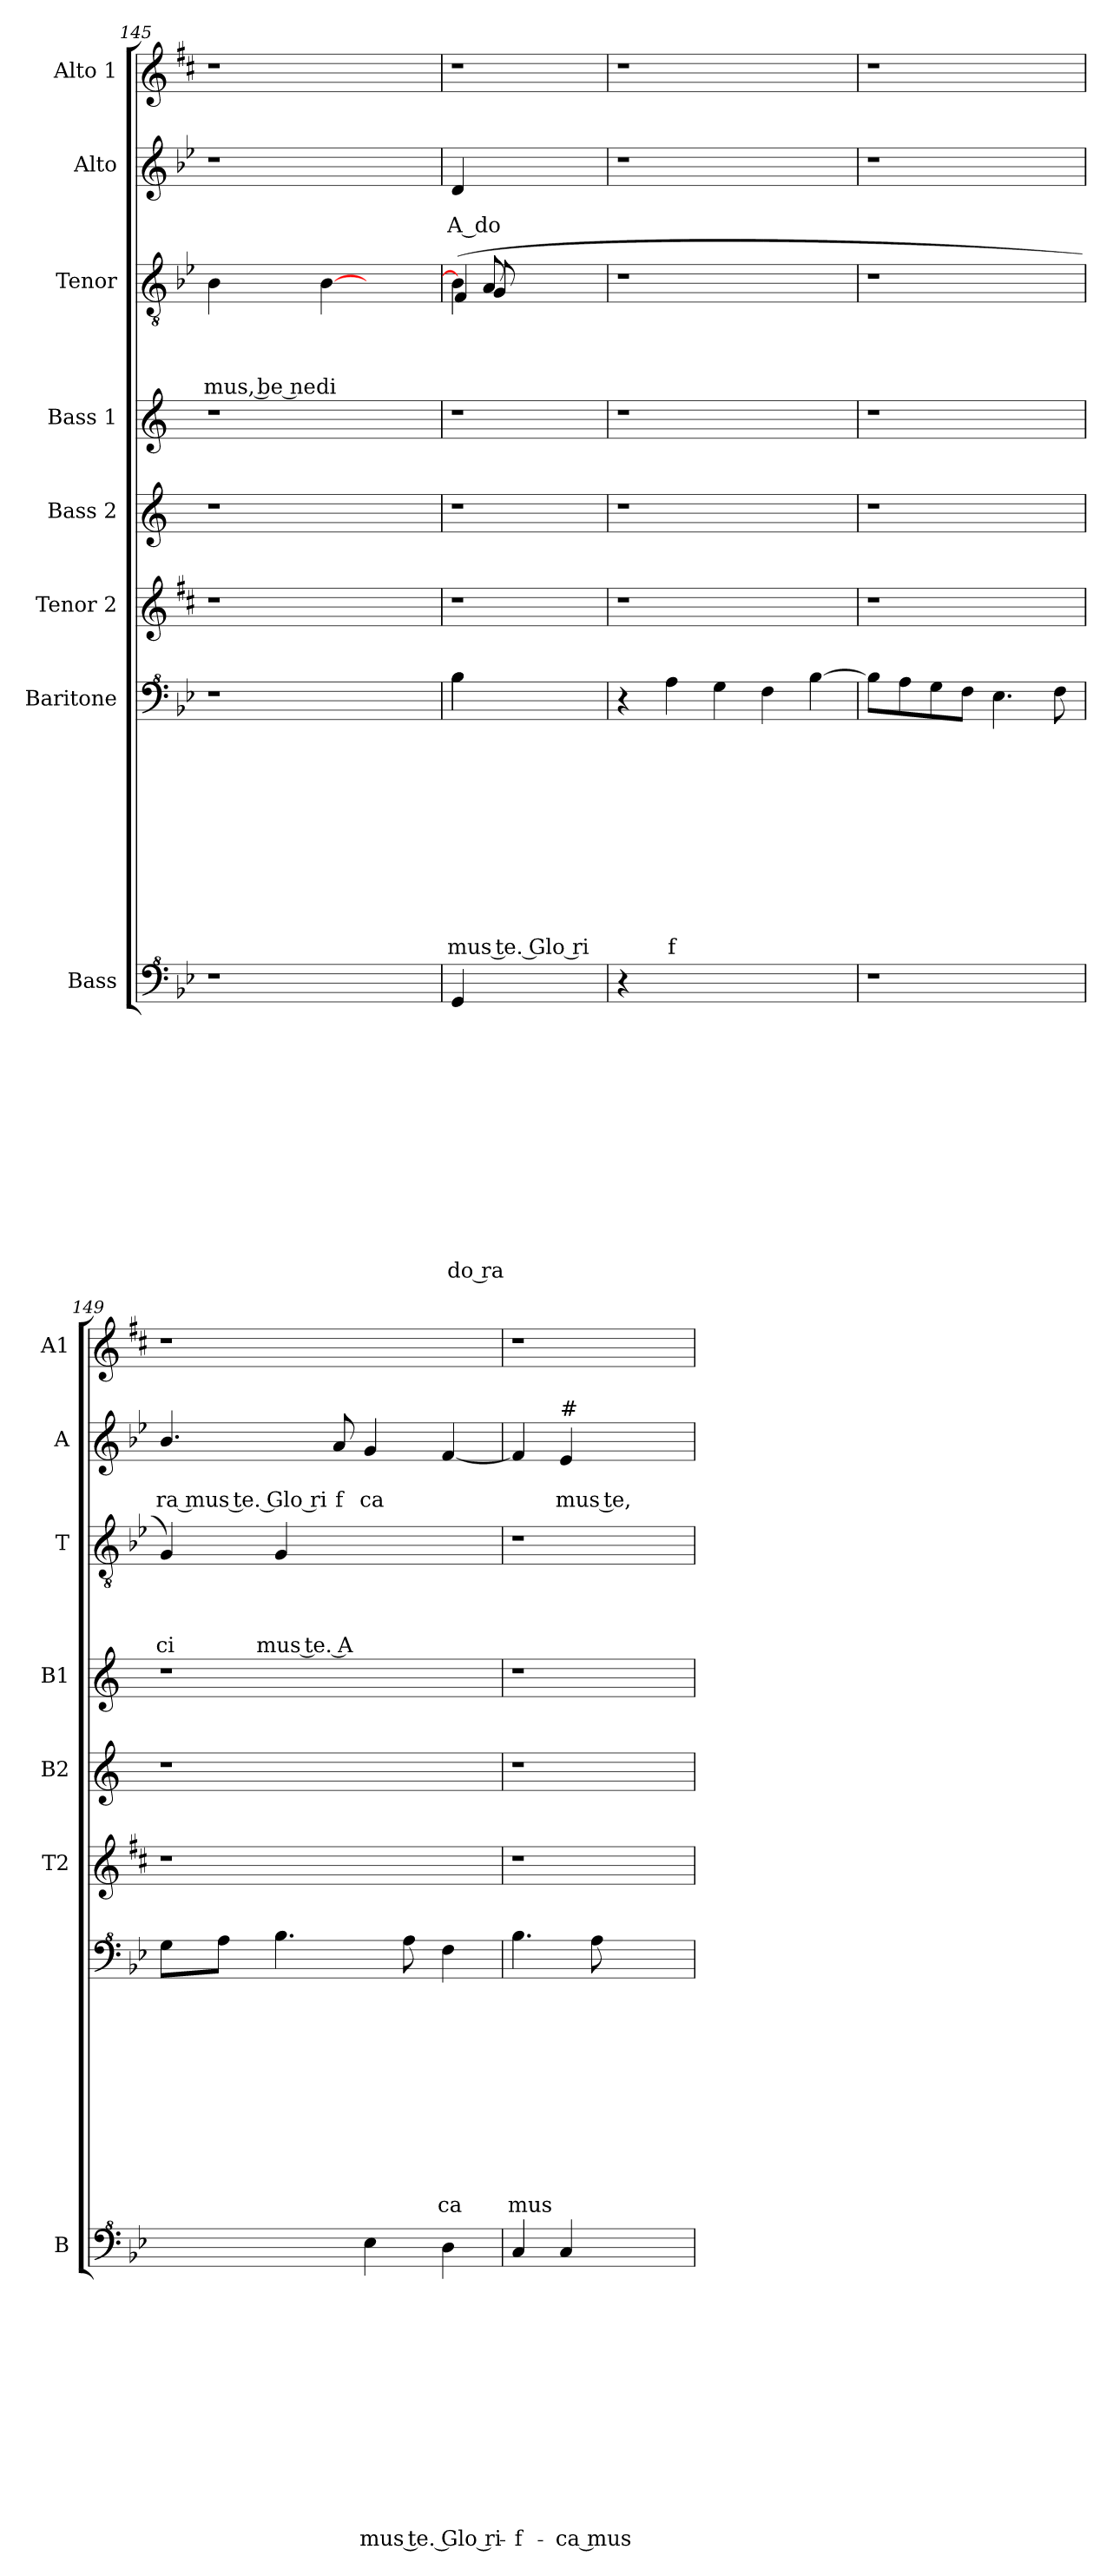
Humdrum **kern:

**kern	**text	**text	**text	**text	**text	**text	**text	**text	**text	**text	**text	**text	**text	**kern	**text	**text	**text	**text	**text	**text	**text	**text	**text	**text	**text	**kern	**kern	**kern	**kern	**text	**text	**text	**text	**kern	**text	**text	**kern
*part8	*part8	*part8	*part8	*part8	*part8	*part8	*part8	*part8	*part8	*part8	*part8	*part8	*part8	*part7	*part7	*part7	*part7	*part7	*part7	*part7	*part7	*part7	*part7	*part7	*part7	*part6	*part5	*part4	*part3	*part3	*part3	*part3	*part3	*part2	*part2	*part2	*part1
*staff8	*staff8	*staff8	*staff8	*staff8	*staff8	*staff8	*staff8	*staff8	*staff8	*staff8	*staff8	*staff8	*staff8	*staff7	*staff7	*staff7	*staff7	*staff7	*staff7	*staff7	*staff7	*staff7	*staff7	*staff7	*staff7	*staff6	*staff5	*staff4	*staff3	*staff3	*staff3	*staff3	*staff3	*staff2	*staff2	*staff2	*staff1
*I"Bass	*	*	*	*	*	*	*	*	*	*	*	*	*	*I"Baritone	*	*	*	*	*	*	*	*	*	*	*	*I"Tenor 2	*I"Bass 2	*I"Bass 1	*I"Tenor	*	*	*	*	*I"Alto	*	*	*I"Alto 1
*I'B	*	*	*	*	*	*	*	*	*	*	*	*	*	*	*	*	*	*	*	*	*	*	*	*	*	*I'T2	*I'B2	*I'B1	*I'T	*	*	*	*	*I'A	*	*	*I'A1
*clefF^4	*	*	*	*	*	*	*	*	*	*	*	*	*	*clefF^4	*	*	*	*	*	*	*	*	*	*	*	*clefG2	*clefG2	*clefG2	*clefGv2	*	*	*	*	*clefG2	*	*	*clefG2
*	*	*	*	*	*	*	*	*	*	*	*	*	*	*	*	*	*	*	*	*	*	*	*	*	*	*ITrd1c2	*	*	*ITrd1c2	*	*	*	*	*ITrd1c2	*	*	*ITrd1c2
*k[b-e-]	*	*	*	*	*	*	*	*	*	*	*	*	*	*k[b-e-]	*	*	*	*	*	*	*	*	*	*	*	*k[]	*k[]	*k[]	*k[b-e-a-d-]	*	*	*	*	*k[b-e-a-d-]	*	*	*k[]
*B-:	*	*	*	*	*	*	*	*	*	*	*	*	*	*B-:	*	*	*	*	*	*	*	*	*	*	*	*C:	*C:	*C:	*A-:	*	*	*	*	*A-:	*	*	*C:
=145	=145	=145	=145	=145	=145	=145	=145	=145	=145	=145	=145	=145	=145	=145	=145	=145	=145	=145	=145	=145	=145	=145	=145	=145	=145	=145	=145	=145	=145	=145	=145	=145	=145	=145	=145	=145	=145
!	!	!	!	!	!	!	!	!	!	!	!	!	!	!	!	!	!	!	!	!	!	!	!	!	!	!	!	!	!	!	!	!	!LO:LY:b:rj	!	!	!	!
1r	.	.	.	.	.	.	.	.	.	.	.	.	.	1r	.	.	.	.	.	.	.	.	.	.	.	1r	1r	1r	4A-\	.	.	.	mus, be ne	1r	.	.	1r
!	!	!	!	!	!	!	!	!	!	!	!	!	!	!	!	!	!	!	!	!	!	!	!	!	!	!	!	!	!	!	!	!	!LO:LY:b	!	!	!	!
.	.	.	.	.	.	.	.	.	.	.	.	.	.	.	.	.	.	.	.	.	.	.	.	.	.	.	.	.	[>4A-\	.	.	.	di	.	.	.	.
.	.	.	.	.	.	.	.	.	.	.	.	.	.	.	.	.	.	.	.	.	.	.	.	.	.	.	.	.	2ryy	.	.	.	.	.	.	.	.
=146	=146	=146	=146	=146	=146	=146	=146	=146	=146	=146	=146	=146	=146	=146	=146	=146	=146	=146	=146	=146	=146	=146	=146	=146	=146	=146	=146	=146	=146	=146	=146	=146	=146	=146	=146	=146	=146
!	!	!	!	!	!	!	!	!	!	!	!	!	!LO:LY:b:rj	!	!	!	!	!	!	!	!	!	!	!	!	!	!	!	!	!	!	!	!	!	!	!	!
*^	*	*	*	*	*	*	*	*	*	*	*	*	*	*	*	*	*	*	*	*	*	*	*	*	*	*	*	*	*	*	*	*	*	*	*	*	*
!	!	!	!	!	!	!	!	!	!	!	!	!	!	!LO:LY:b	!	!	!	!	!	!	!	!	!	!	!	!LO:LY:b:rj	!	!	!	!	!	!	!	!	!	!	!	!
*	*	*	*	*	*	*	*	*	*	*	*	*	*	*	*^	*	*	*	*	*	*	*	*	*	*	*	*	*	*	*	*	*	*	*	*	*	*	*
!	!	!	!	!	!	!	!	!	!	!	!	!	!	!	!	!	!	!	!	!	!	!	!	!	!	!	!LO:LY:b	!	!	!	!	!	!	!	!	!	!	!LO:LY:b:rj	!
*	*	*	*	*	*	*	*	*	*	*	*	*	*	*	*	*	*	*	*	*	*	*	*	*	*	*	*	*	*	*	*^	*	*	*	*	*	*	*	*
*	*	*	*	*	*	*	*	*	*	*	*	*	*	*	*	*	*	*	*	*	*	*	*	*	*	*	*	*	*	*	*	*^	*	*	*	*	*	*	*	*
*	*	*	*	*	*	*	*	*	*	*	*	*	*	*	*	*	*	*	*	*	*	*	*	*	*	*	*	*	*	*	*	*	*^	*	*	*	*	*	*	*	*
4G/	4G/	.	.	.	.	.	.	.	.	.	.	.	.	do ra	4b-\	4b-\	.	.	.	.	.	.	.	.	.	.	mus te. Glo ri	1r	1r	1r	(<4A-\]	8ryy	8ryy	4E-/	.	.	.	.	4c/	.	A do	1r
.	.	.	.	.	.	.	.	.	.	.	.	.	.	.	.	.	.	.	.	.	.	.	.	.	.	.	.	.	.	.	.	8G/	8F/	.	.	.	.	.	.	.	.	.
2.ryy	2.ryy	.	.	.	.	.	.	.	.	.	.	.	.	.	2.ryy	2.ryy	.	.	.	.	.	.	.	.	.	.	.	.	.	.	2.ryy	2.ryy	2.ryy	2.ryy	.	.	.	.	2.ryy	.	.	.
!!LO:LB:g=z
=147	=147	=147	=147	=147	=147	=147	=147	=147	=147	=147	=147	=147	=147	=147	=147	=147	=147	=147	=147	=147	=147	=147	=147	=147	=147	=147	=147	=147	=147	=147	=147	=147	=147	=147	=147	=147	=147	=147	=147	=147	=147	=147
!	!	!	!	!	!	!	!	!	!	!	!	!	!	!	!LO:TX:b:t=b	!	!	!	!	!	!	!	!	!	!	!	!	!	!	!	!	!	!	!	!	!	!	!	!	!	!	!
!	!	!	!	!	!	!	!	!	!	!	!	!	!	!	!LO:TX:b:t=b	!	!	!	!	!	!	!	!	!	!	!	!	!	!	!	!	!	!	!	!	!	!	!	!	!	!	!
*v	*v	*	*	*	*	*	*	*	*	*	*	*	*	*	*	*	*	*	*	*	*	*	*	*	*	*	*	*	*	*	*v	*v	*v	*v	*	*	*	*	*	*	*	*
*	*	*	*	*	*	*	*	*	*	*	*	*	*	*v	*v	*	*	*	*	*	*	*	*	*	*	*	*	*	*	*	*	*	*	*	*	*	*	*
4r	.	.	.	.	.	.	.	.	.	.	.	.	.	4r	.	.	.	.	.	.	.	.	.	.	.	1r	1r	1r	1r	.	.	.	.	1r	.	.	1r
!	!	!	!	!	!	!	!	!	!	!	!	!	!	!	!	!	!	!	!	!	!	!	!	!	!LO:LY:b	!	!	!	!	!	!	!	!	!	!	!	!
1ryy	.	.	.	.	.	.	.	.	.	.	.	.	.	4a\	.	.	.	.	.	.	.	.	.	.	f	.	.	.	.	.	.	.	.	.	.	.	.
.	.	.	.	.	.	.	.	.	.	.	.	.	.	4g\	.	.	.	.	.	.	.	.	.	.	.	.	.	.	.	.	.	.	.	.	.	.	.
.	.	.	.	.	.	.	.	.	.	.	.	.	.	4f\	.	.	.	.	.	.	.	.	.	.	.	.	.	.	.	.	.	.	.	.	.	.	.
.	.	.	.	.	.	.	.	.	.	.	.	.	.	[>4b-\	.	.	.	.	.	.	.	.	.	.	.	4ryy	4ryy	4ryy	4ryy	.	.	.	.	4ryy	.	.	4ryy
=148	=148	=148	=148	=148	=148	=148	=148	=148	=148	=148	=148	=148	=148	=148	=148	=148	=148	=148	=148	=148	=148	=148	=148	=148	=148	=148	=148	=148	=148	=148	=148	=148	=148	=148	=148	=148	=148
1r	.	.	.	.	.	.	.	.	.	.	.	.	.	8b-\L]	.	.	.	.	.	.	.	.	.	.	.	1r	1r	1r	1r	.	.	.	.	1r	.	.	1r
.	.	.	.	.	.	.	.	.	.	.	.	.	.	8a\	.	.	.	.	.	.	.	.	.	.	.	.	.	.	.	.	.	.	.	.	.	.	.
.	.	.	.	.	.	.	.	.	.	.	.	.	.	8g\	.	.	.	.	.	.	.	.	.	.	.	.	.	.	.	.	.	.	.	.	.	.	.
.	.	.	.	.	.	.	.	.	.	.	.	.	.	8f\J	.	.	.	.	.	.	.	.	.	.	.	.	.	.	.	.	.	.	.	.	.	.	.
.	.	.	.	.	.	.	.	.	.	.	.	.	.	4.e-\	.	.	.	.	.	.	.	.	.	.	.	.	.	.	.	.	.	.	.	.	.	.	.
.	.	.	.	.	.	.	.	.	.	.	.	.	.	8f\	.	.	.	.	.	.	.	.	.	.	.	.	.	.	.	.	.	.	.	.	.	.	.
=149	=149	=149	=149	=149	=149	=149	=149	=149	=149	=149	=149	=149	=149	=149	=149	=149	=149	=149	=149	=149	=149	=149	=149	=149	=149	=149	=149	=149	=149	=149	=149	=149	=149	=149	=149	=149	=149
!	!	!	!	!	!	!	!	!	!	!	!	!	!	!	!	!	!	!	!	!	!	!	!	!	!	!	!	!	!	!	!	!	!LO:LY:b:rj	!	!	!LO:LY:b:rj	!
2ryy	.	.	.	.	.	.	.	.	.	.	.	.	.	8g\L	.	.	.	.	.	.	.	.	.	.	.	1r	1r	1r	4F/)	.	.	.	ci	4.a-/	.	ra mus te. Glo ri	1r
.	.	.	.	.	.	.	.	.	.	.	.	.	.	8a\J	.	.	.	.	.	.	.	.	.	.	.	.	.	.	.	.	.	.	.	.	.	.	.
!	!	!	!	!	!	!	!	!	!	!	!	!	!	!	!	!	!	!	!	!	!	!	!	!	!	!	!	!	!	!	!	!	!LO:LY:b	!	!	!	!
.	.	.	.	.	.	.	.	.	.	.	.	.	.	4.b-\	.	.	.	.	.	.	.	.	.	.	.	.	.	.	4F/	.	.	.	mus te. A	.	.	.	.
!	!	!	!	!	!	!	!	!	!	!	!	!	!	!	!	!	!	!	!	!	!	!	!	!	!	!	!	!	!	!	!	!	!	!	!	!LO:LY:b	!
.	.	.	.	.	.	.	.	.	.	.	.	.	.	.	.	.	.	.	.	.	.	.	.	.	.	.	.	.	.	.	.	.	.	8g/	.	f	.
!	!	!	!	!	!	!	!	!	!	!	!	!	!LO:LY:b:rj	!	!	!	!	!	!	!	!	!	!	!	!	!	!	!	!	!	!	!	!	!	!	!LO:LY:b	!
4e-\	.	.	.	.	.	.	.	.	.	.	.	.	mus te. Glo ri-	.	.	.	.	.	.	.	.	.	.	.	.	.	.	.	2ryy	.	.	.	.	4f/	.	ca	.
.	.	.	.	.	.	.	.	.	.	.	.	.	.	8a\	.	.	.	.	.	.	.	.	.	.	.	.	.	.	.	.	.	.	.	.	.	.	.
!	!	!	!	!	!	!	!	!	!	!	!	!	!	!	!	!	!	!	!	!	!	!	!	!	!LO:LY:b	!	!	!	!	!	!	!	!	!	!	!	!
4d\	.	.	.	.	.	.	.	.	.	.	.	.	.	4f\	.	.	.	.	.	.	.	.	.	.	ca	.	.	.	.	.	.	.	.	[<4e-/	.	.	.
=150	=150	=150	=150	=150	=150	=150	=150	=150	=150	=150	=150	=150	=150	=150	=150	=150	=150	=150	=150	=150	=150	=150	=150	=150	=150	=150	=150	=150	=150	=150	=150	=150	=150	=150	=150	=150	=150
!	!	!	!	!	!	!	!	!	!	!	!	!	!LO:LY:b	!	!	!	!	!	!	!	!	!	!	!	!LO:LY:b:rj	!	!	!	!	!	!	!	!	!	!	!	!
4c/	.	.	.	.	.	.	.	.	.	.	.	.	-f-	4.b-\	.	.	.	.	.	.	.	.	.	.	mus	1r	1r	1r	1r	.	.	.	.	4e-/]	.	.	1r
!	!	!	!	!	!	!	!	!	!	!	!	!	!	!	!	!	!	!	!	!	!	!	!	!	!	!	!	!	!	!	!	!	!	!LO:TX:a:t=#	!	!	!
!	!	!	!	!	!	!	!	!	!	!	!	!	!LO:LY:b	!	!	!	!	!	!	!	!	!	!	!	!	!	!	!	!	!	!	!	!	!	!	!LO:LY:b	!
4c/	.	.	.	.	.	.	.	.	.	.	.	.	-ca mus-	.	.	.	.	.	.	.	.	.	.	.	.	.	.	.	.	.	.	.	.	4d-/	.	mus te,	.
.	.	.	.	.	.	.	.	.	.	.	.	.	.	8a\	.	.	.	.	.	.	.	.	.	.	.	.	.	.	.	.	.	.	.	.	.	.	.
2ryy	.	.	.	.	.	.	.	.	.	.	.	.	.	2ryy	.	.	.	.	.	.	.	.	.	.	.	.	.	.	.	.	.	.	.	2ryy	.	.	.
=	=	=	=	=	=	=	=	=	=	=	=	=	=	=	=	=	=	=	=	=	=	=	=	=	=	=	=	=	=	=	=	=	=	=	=	=	=
*-	*-	*-	*-	*-	*-	*-	*-	*-	*-	*-	*-	*-	*-	*-	*-	*-	*-	*-	*-	*-	*-	*-	*-	*-	*-	*-	*-	*-	*-	*-	*-	*-	*-	*-	*-	*-	*-
